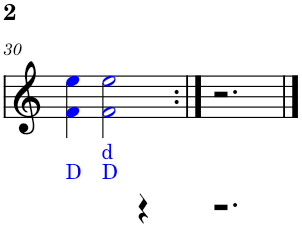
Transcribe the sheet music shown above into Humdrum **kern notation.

**kern	**kern	**kern
*part3	*part2	*part1
*staff3	*staff2	*staff1
*I"Akkordeon	*I"Akkordeon	*I"Akkordeon
!!LO:PB:g=z
*clefG2	*clefF4	*clefG2
*k[]	*k[]	*k[]
*M3/4	*M3/4	*M3/4
=30	=30	=30
!LO:TX:a:color=#0000FF:t=D	!	!
4ryy	4GG	4fi\ 4eei\
!LO:TX:a:color=#0000FF:t=D	!	!
!LO:TX:a:color=#0000FF:t=d	!	!
4ryy	4GG 4G	2fi\ 2eei\
4r	4r	.
=31:|!	=31:|!	=31:|!
!	!LO:N:vis=2	!
2.r	2.r	2.r
==	==	==
*-	*-	*-
